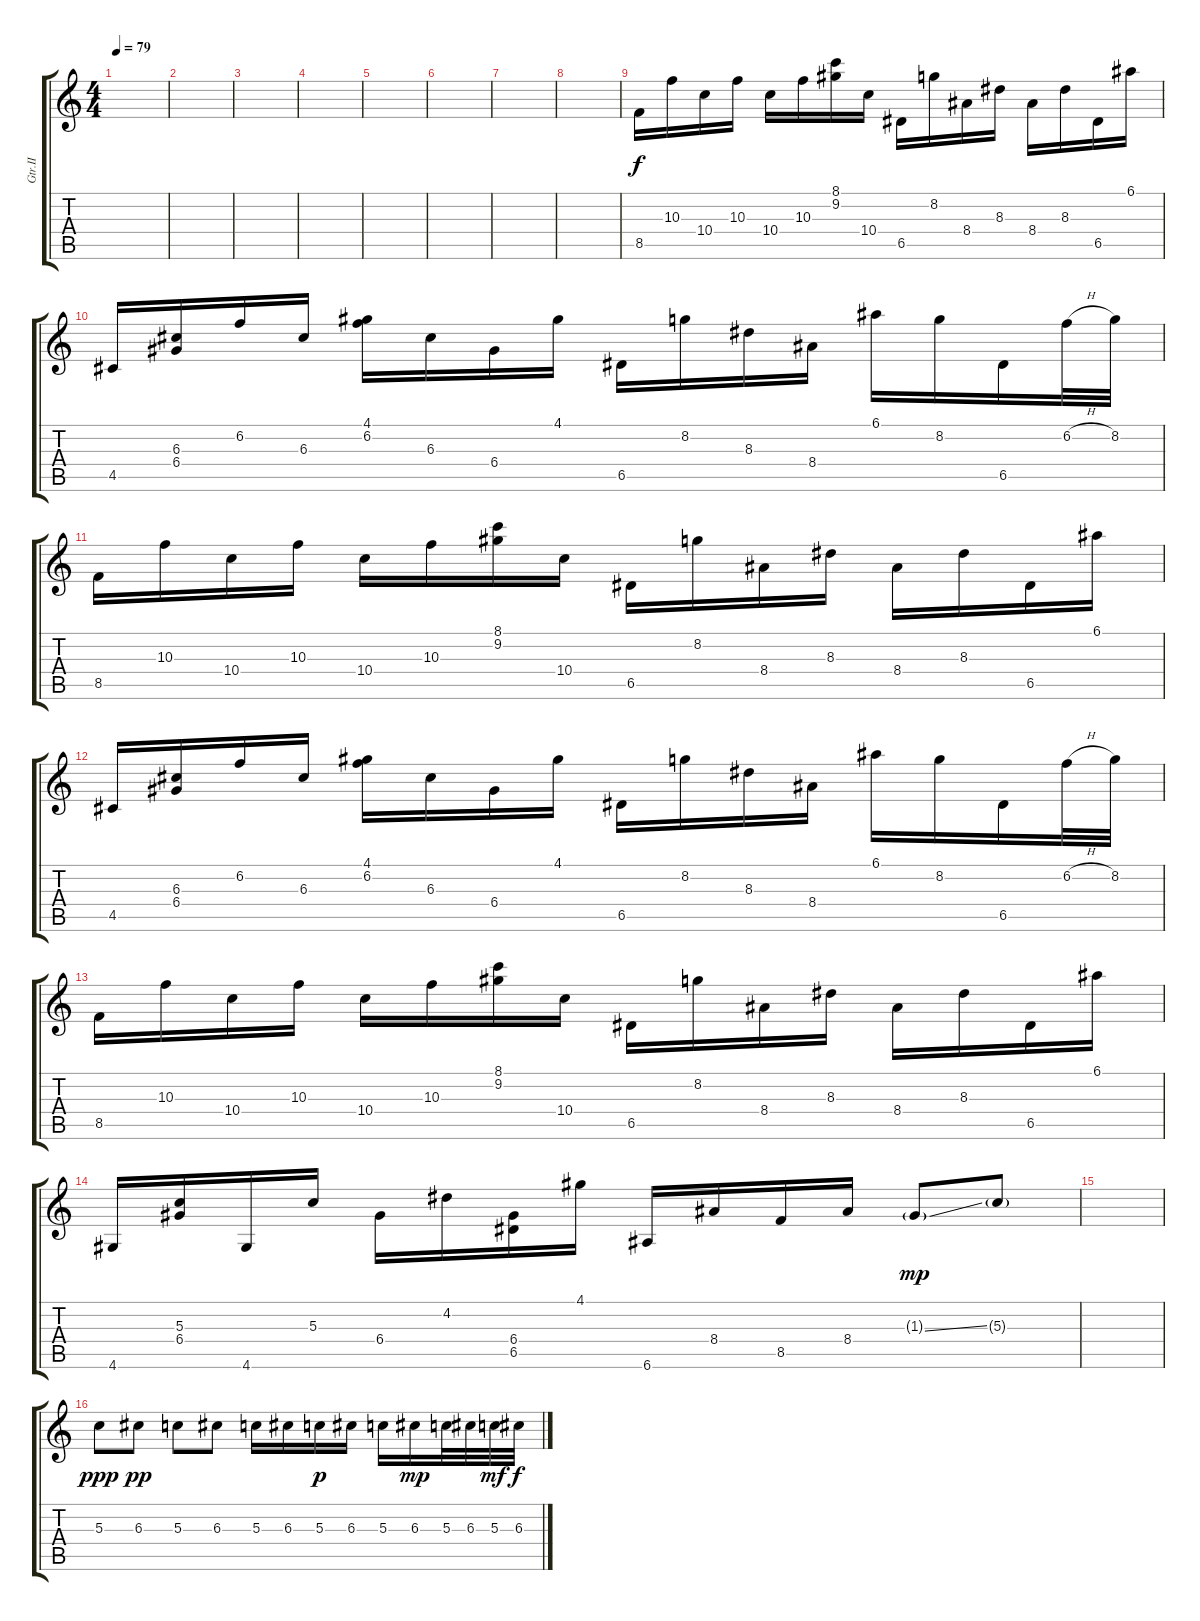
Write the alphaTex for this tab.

\track ("Gtr.II" "Gtr.II") {instrument overdrivenguitar}
\staff {score tabs}
\tuning (E4 B3 G3 D3 A2 E2) {hide}
\ts (4 4)
\tempo 79
\clef g2
\ks c
|
|
|
|
|
|
|
|
8.5.16 10.3.16 10.4.16 10.3.16 10.4.16 10.3.16 (8.1 9.2).16 10.4.16 6.5.16 8.2.16 8.4.16 8.3.16 8.4.16 8.3.16 6.5.16 6.1.16 |
4.5.16 (6.3 6.4).16 6.2.16 6.3.16 (4.1 6.2).16 6.3.16 6.4.16 4.1.16 6.5.16 8.2.16 8.3.16 8.4.16 6.1.16 8.2.16 6.5.16 6.2{h}.32 8.2.32 |
8.5.16 10.3.16 10.4.16 10.3.16 10.4.16 10.3.16 (8.1 9.2).16 10.4.16 6.5.16 8.2.16 8.4.16 8.3.16 8.4.16 8.3.16 6.5.16 6.1.16 |
4.5.16 (6.3 6.4).16 6.2.16 6.3.16 (4.1 6.2).16 6.3.16 6.4.16 4.1.16 6.5.16 8.2.16 8.3.16 8.4.16 6.1.16 8.2.16 6.5.16 6.2{h}.32 8.2.32 |
8.5.16 10.3.16 10.4.16 10.3.16 10.4.16 10.3.16 (8.1 9.2).16 10.4.16 6.5.16 8.2.16 8.4.16 8.3.16 8.4.16 8.3.16 6.5.16 6.1.16 |
4.6.16 (5.3 6.4).16 4.6.16 5.3.16 6.4.16 4.2.16 (6.4 6.5).16 4.1.16 6.6.16 8.4.16 8.5.16 8.4.16 1.3{ss g}.8{dy mp} 5.3{g}.8 |
|
5.3.8{dy ppp} 6.3.8{dy pp} 5.3.8 6.3.8 5.3.16 6.3.16 5.3.16{dy p} 6.3.16 5.3.16 6.3.16{dy mp} 5.3.32 6.3.32 5.3.32{dy mf} 6.3.32{dy f}
